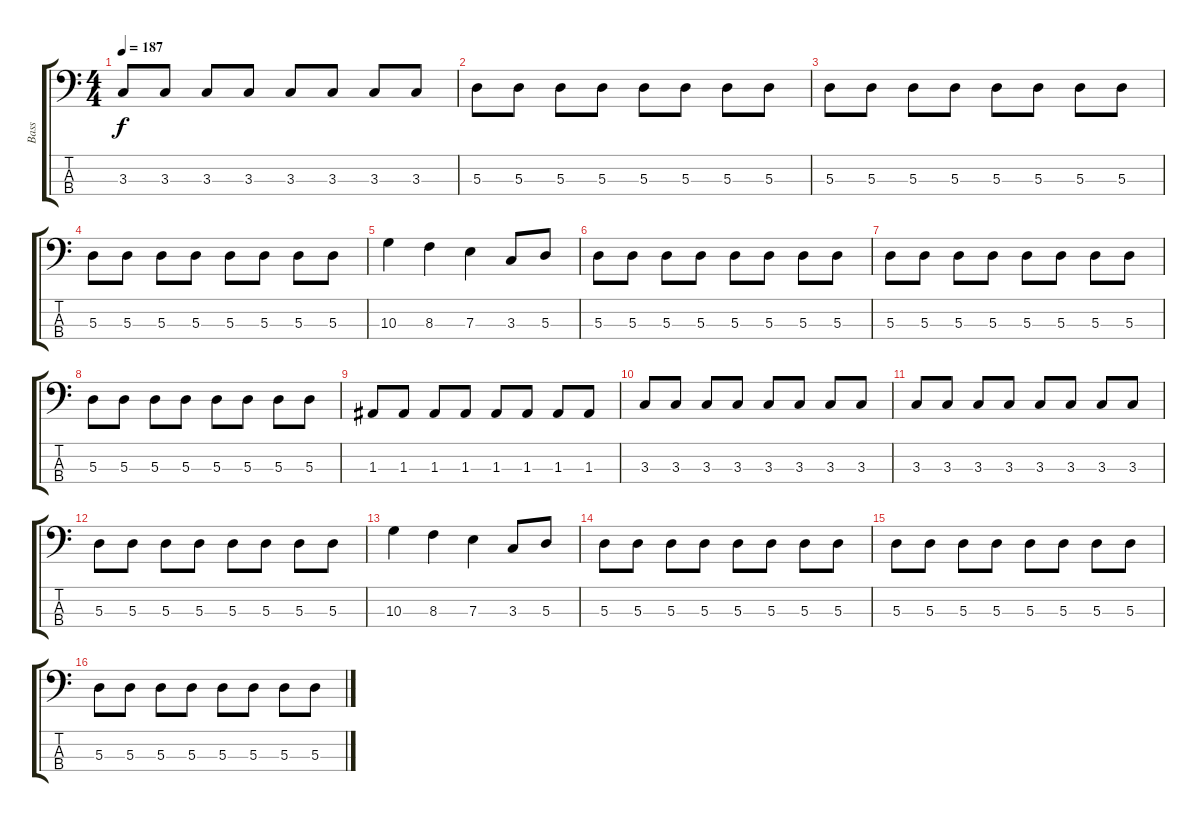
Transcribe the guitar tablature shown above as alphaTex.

\track ("Bass" "Bass") {instrument electricbassfinger}
\staff {score tabs}
\tuning (G2 D2 A1 E1) {hide}
\ts (4 4)
\tempo 187
\clef f4
\ks c
3.3.8{dy f} 3.3.8 3.3.8 3.3.8 3.3.8 3.3.8 3.3.8 3.3.8 |
5.3.8 5.3.8 5.3.8 5.3.8 5.3.8 5.3.8 5.3.8 5.3.8 |
5.3.8 5.3.8 5.3.8 5.3.8 5.3.8 5.3.8 5.3.8 5.3.8 |
5.3.8 5.3.8 5.3.8 5.3.8 5.3.8 5.3.8 5.3.8 5.3.8 |
10.3.4 8.3.4 7.3.4 3.3.8 5.3.8 |
5.3.8 5.3.8 5.3.8 5.3.8 5.3.8 5.3.8 5.3.8 5.3.8 |
5.3.8 5.3.8 5.3.8 5.3.8 5.3.8 5.3.8 5.3.8 5.3.8 |
5.3.8 5.3.8 5.3.8 5.3.8 5.3.8 5.3.8 5.3.8 5.3.8 |
1.3.8 1.3.8 1.3.8 1.3.8 1.3.8 1.3.8 1.3.8 1.3.8 |
3.3.8 3.3.8 3.3.8 3.3.8 3.3.8 3.3.8 3.3.8 3.3.8 |
3.3.8 3.3.8 3.3.8 3.3.8 3.3.8 3.3.8 3.3.8 3.3.8 |
5.3.8 5.3.8 5.3.8 5.3.8 5.3.8 5.3.8 5.3.8 5.3.8 |
10.3.4 8.3.4 7.3.4 3.3.8 5.3.8 |
5.3.8 5.3.8 5.3.8 5.3.8 5.3.8 5.3.8 5.3.8 5.3.8 |
5.3.8 5.3.8 5.3.8 5.3.8 5.3.8 5.3.8 5.3.8 5.3.8 |
5.3.8 5.3.8 5.3.8 5.3.8 5.3.8 5.3.8 5.3.8 5.3.8
